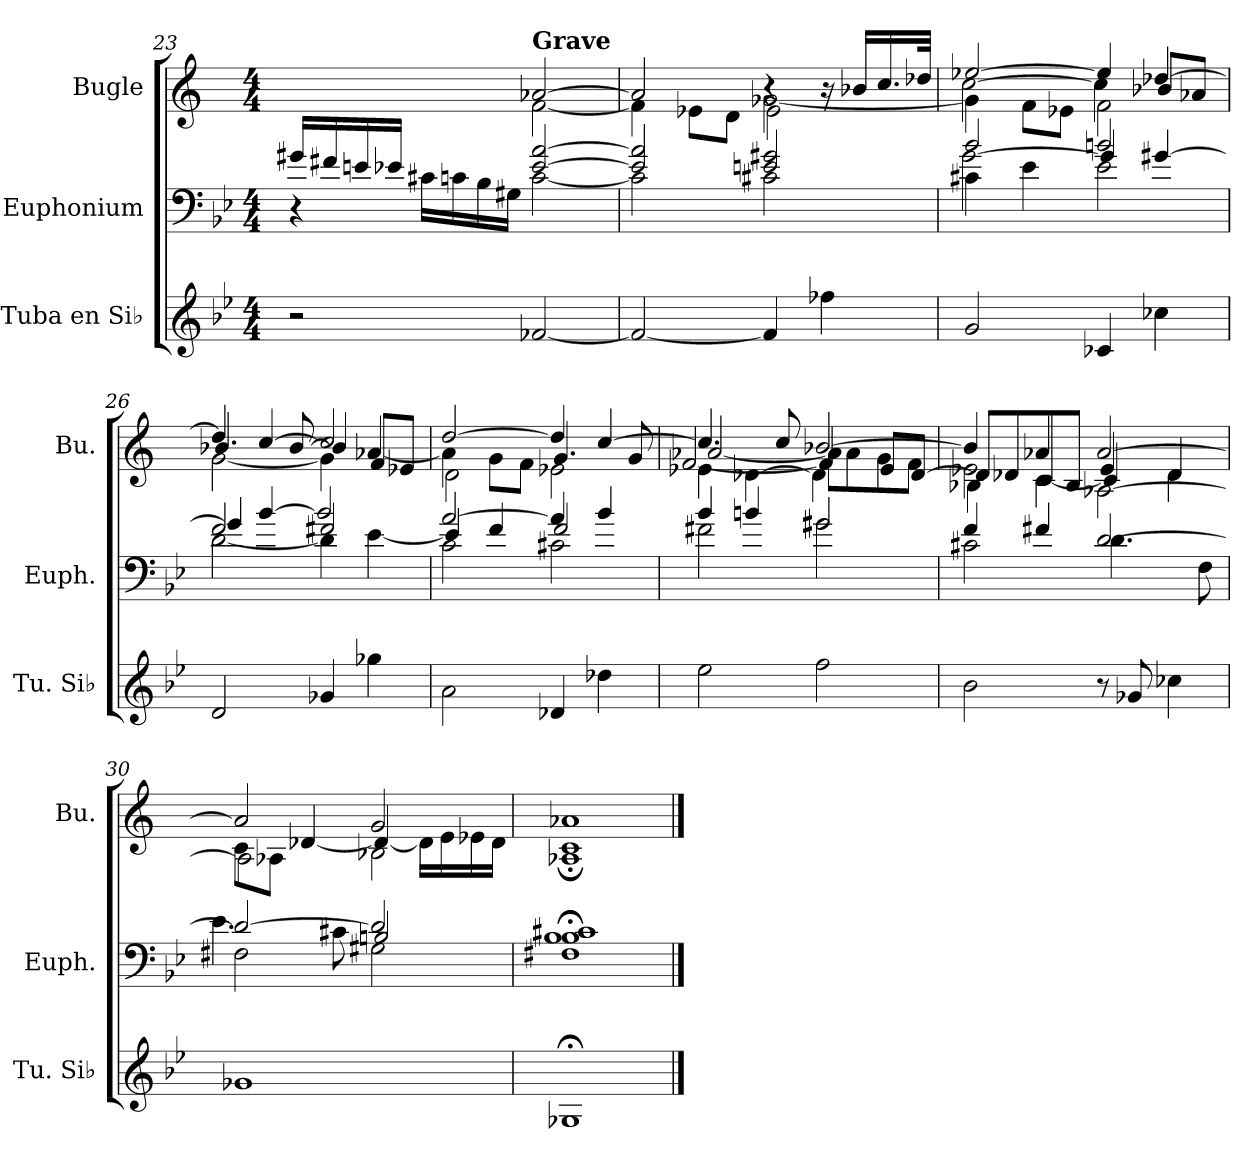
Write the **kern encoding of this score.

**kern	**kern	**kern
*part3	*part2	*part1
*staff3	*staff2	*staff1
*I"Tuba en Si♭	*I"Euphonium	*I"Bugle
*I'Tu. Si♭	*I'Euph.	*I'Bu.
!!LO:PB:g=z
*clefG2	*clefF4	*clefG2
*ITrd15c26	*ITrd8c14	*ITrd1c2
*k[b-e-]	*k[b-e-]	*k[b-e-]
*M4/4	*M4/4	*M4/4
=23	=23	=23
*	*^	*^
*	*	*^	*	*
2r	16G#X/LL	4r	1ryy	2ryy	2ryy
.	16F#X/	.	.	.	.
.	16En/	.	.	.	.
.	16E-X/JJ	.	.	.	.
.	4ryy	16C#X\LL	.	.	.
.	.	16Cn\	.	.	.
.	.	16BB-\	.	.	.
.	.	16GG#X\JJ	.	.	.
!	!	!	!	!LO:TX:a:B:t=Grave	!
[2FF-X/	[2E-/ [2A/	[2C\	.	[2g-X/	[2e-\
=24	=24	=24	=24	=24	=24
*	*	*	*	*	*^
2FF-/_	2E-/] 2A/]	2C\]	1ryy	2g-/]	4e-\]	2ryy
.	.	.	.	.	8d-X\L	.
.	.	.	.	.	8c\J	.
4FF-/]	2En/ 2G#X/	2C#X\	.	4r	[2f-X\	2d-\
4F-X\	.	.	.	16r	.	.
.	.	.	.	16a-X/LL	.	.
.	.	.	.	16.b-/	.	.
.	.	.	.	32cc-X/JJk	.	.
=25	=25	=25	=25	=25	=25	=25
2GG/	2B-/	4C#X\	[2G\	[2dd-X/	4f-\]	[2b-\
.	.	4E-\	.	.	8e-\L	.
.	.	.	.	.	8d-X\J	.
4CC-X/	2Bn/	2E-\	4G/]	4dd-/]	2e-\	4b-\]
4C-X\	.	.	[4G#X/	[4cc-X/	.	8a-X/L
.	.	.	.	.	.	8g-X/J
!!LO:LB:g=z	!!	!!
=26	=26	=26	=26	=26	=26	=26
2DD/	2F/	[2D\	4G#/]	4cc-/]	[2f\	4.a-X/
.	.	.	[4B-/	[4b-/	.	.
.	.	.	.	.	.	[8a-/
4GG-X/	2F#X/	4D\]	2B-/]	2b-/]	4f\]	4a-/]
4G-X\	.	[4E-\	.	.	[4g-X/	8e-/L
.	.	.	.	.	.	8d-X/J
=27	=27	=27	=27	=27	=27	=27
2AA\	[2A/	4E-/]	2C\	[2cc/	4g-\]	2c\
.	.	4F/	.	.	8f\L	.
.	.	.	.	.	8e-\J	.
4DD-X/	4A/]	2F/	2C#X\	4cc/]	4.f/	2d-X\
4D-X\	4B-/	.	.	[4b-/	.	.
.	.	.	.	.	8f/	.
*	*	*v	*v	*	*	*
=28	=28	=28	=28	=28	=28
*	*	*	*	*	*^
2E-\	4B-/	2F#X\	4.b-/]	[2g-X/	4d-X\	[2e-/
.	4Bn/	.	.	.	[4c-X\	.
.	.	.	8b-/	.	.	.
2F\	2G#X/	2G#\	[2a-X/	8g-\L]	4c-\]	4e-/]
.	.	.	.	8g-\	.	.
.	.	.	.	8f\	8d-/L	4ryy
.	.	.	.	8e-\J	[8c-/J	.
!!LO:LB:g=z	!!	!!	!!
=29	=29	=29	=29	=29	=29	=29
2BB-\	4F/	2C#X\	4a-/]	2d-X\	8c-/L]	4A-X\
.	.	.	.	.	8c-X/	.
.	4F#X/	.	4g-X/	.	8B-/	[4B-\
.	.	.	.	.	8A-/J	.
8r	[2D/	4.D\	[2g-/	4d-/	[2G-X\	4B-/]
8GG-X/	.	.	.	.	.	.
4C-X\	.	.	.	4c-/	.	4c-\
.	.	8FF\	.	.	.	.
*	*	*	*	*	*v	*v
=30	=30	=30	=30	=30	=30
*	*	*^	*	*	*
1GG-X	2D/_	2FF#X\	4.E-\	2g-/]	8B-\L	2G-\]
.	.	.	.	.	8G-X\J	.
.	.	.	.	.	[4c-X/	.
.	.	.	8C#X\	.	.	.
.	2D/]	2GG#X\	2BBn/	2f/	4c-/_	2A-X\
.	.	.	.	.	16c-\LL]	.
.	.	.	.	.	16d\	.
.	.	.	.	.	16d-X\	.
.	.	.	.	.	16c-\JJ	.
*	*	*v	*v	*	*	*
=31	=31	=31	=31	=31	=31
1GGG-X;	1FF#X;< 1BB-;< 1C#X;<	1BB-	1g-X	1B-;<	1G-X
*	*v	*v	*	*	*
*	*	*v	*v	*v
==	==	==
*-	*-	*-
